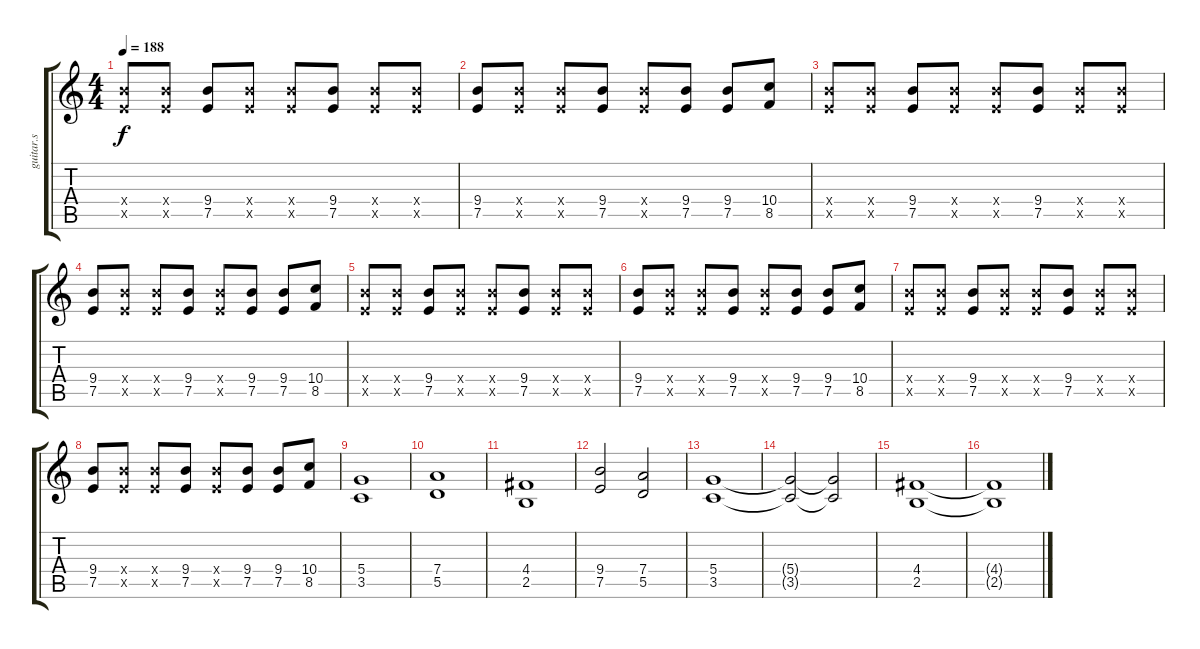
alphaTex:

\track ("guitar.s" "guitar.s") {instrument overdrivenguitar}
\staff {score tabs}
\tuning (E4 B3 G3 D3 A2 E2) {hide}
\ts (4 4)
\tempo 188
\clef g2
\ks c
(9.4{x} 7.5{x}).8{dy f} (9.4{x} 7.5{x}).8 (9.4 7.5).8 (9.4{x} 7.5{x}).8 (9.4{x} 7.5{x}).8 (9.4 7.5).8 (9.4{x} 7.5{x}).8 (9.4{x} 7.5{x}).8 |
(9.4 7.5).8 (9.4{x} 7.5{x}).8 (9.4{x} 7.5{x}).8 (9.4 7.5).8 (9.4{x} 7.5{x}).8 (9.4 7.5).8 (9.4 7.5).8 (10.4 8.5).8 |
(9.4{x} 7.5{x}).8 (9.4{x} 7.5{x}).8 (9.4 7.5).8 (9.4{x} 7.5{x}).8 (9.4{x} 7.5{x}).8 (9.4 7.5).8 (9.4{x} 7.5{x}).8 (9.4{x} 7.5{x}).8 |
(9.4 7.5).8 (9.4{x} 7.5{x}).8 (9.4{x} 7.5{x}).8 (9.4 7.5).8 (9.4{x} 7.5{x}).8 (9.4 7.5).8 (9.4 7.5).8 (10.4 8.5).8 |
(9.4{x} 7.5{x}).8 (9.4{x} 7.5{x}).8 (9.4 7.5).8 (9.4{x} 7.5{x}).8 (9.4{x} 7.5{x}).8 (9.4 7.5).8 (9.4{x} 7.5{x}).8 (9.4{x} 7.5{x}).8 |
(9.4 7.5).8 (9.4{x} 7.5{x}).8 (9.4{x} 7.5{x}).8 (9.4 7.5).8 (9.4{x} 7.5{x}).8 (9.4 7.5).8 (9.4 7.5).8 (10.4 8.5).8 |
(9.4{x} 7.5{x}).8 (9.4{x} 7.5{x}).8 (9.4 7.5).8 (9.4{x} 7.5{x}).8 (9.4{x} 7.5{x}).8 (9.4 7.5).8 (9.4{x} 7.5{x}).8 (9.4{x} 7.5{x}).8 |
(9.4 7.5).8 (9.4{x} 7.5{x}).8 (9.4{x} 7.5{x}).8 (9.4 7.5).8 (9.4{x} 7.5{x}).8 (9.4 7.5).8 (9.4 7.5).8 (10.4 8.5).8 |
(5.4 3.5).1 |
(7.4 5.5).1 |
(4.4 2.5).1 |
(9.4 7.5).2 (7.4 5.5).2 |
(5.4 3.5).1 |
(5.4{t} 3.5{t}).2 (5.4{t} 3.5{t}).2 |
(4.4 2.5).1 |
(4.4{t} 2.5{t}).1
